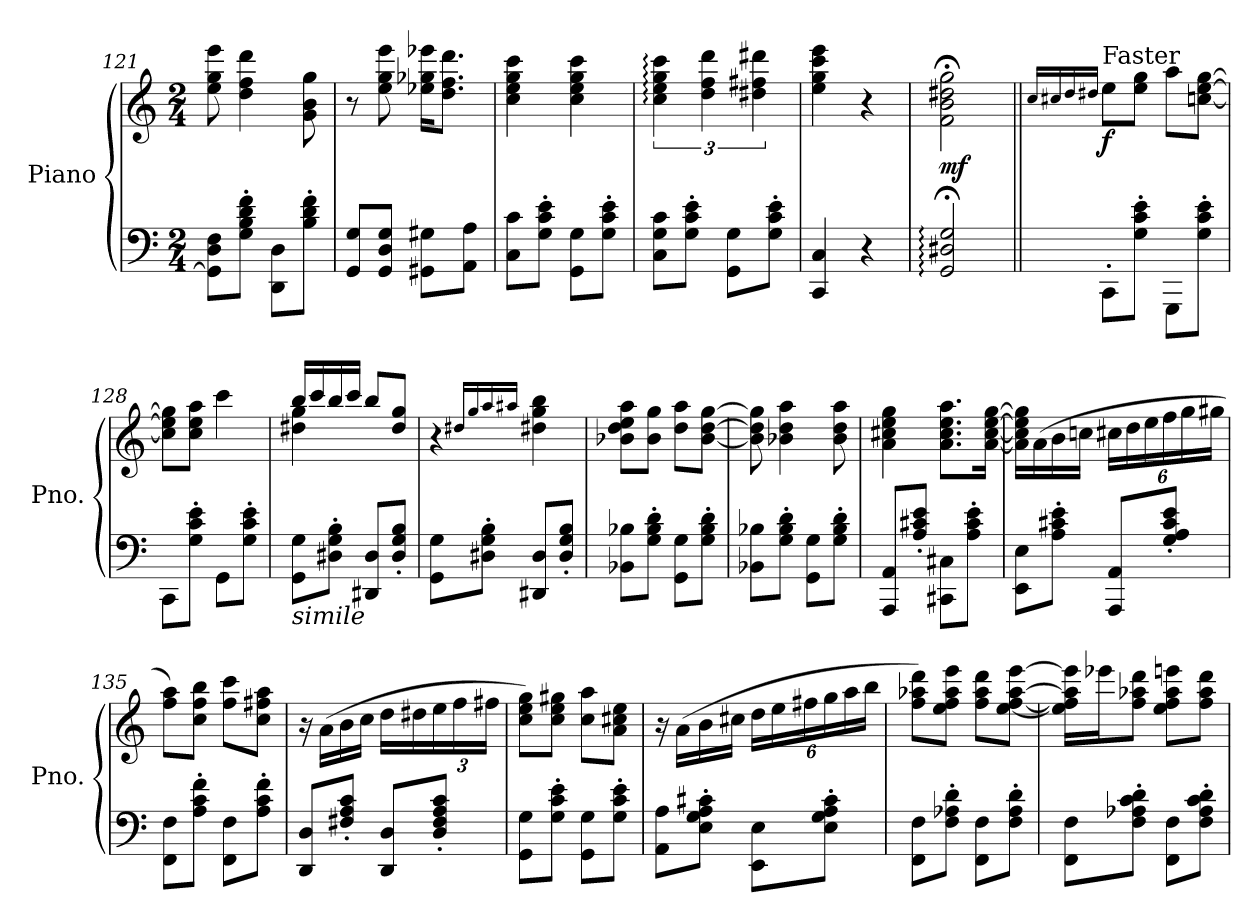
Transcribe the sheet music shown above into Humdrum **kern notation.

**kern	**kern	**dynam
*part1	*part1	*part1
*staff2	*staff1	*staff1/2
*I"Piano	*	*
*I'Pno.	*	*
!!LO:LB:g=z
*clefF4	*clefG2	*
*k[]	*k[]	*
*M2/4	*M2/4	*
=121	=121	=121
8GG\] 8D\ 8F\L	8ee\ 8gg\ 8eee\	.
8G\' 8B\' 8d\' 8f\'J	4dd\ 4ff\ 4ddd\	.
8DD\ 8D\L	.	.
8B\' 8d\' 8f\'J	8g\ 8b\ 8gg\	.
=122	=122	=122
8GG/ 8G/L	8r	.
8GG/ 8D/ 8G/J	8ee\ 8gg\ 8eee\	.
8GG#X\ 8G#X\L	16ee-X\ 16gg-X\ 16eee-X\KL	.
.	8.dd\ 8.ff\ 8.ddd\J	.
8AA\ 8A\J	.	.
=123	=123	=123
8C\ 8c\L	4cc\ 4ee\ 4gg\ 4ccc\	.
8G\' 8c\' 8e\'J	.	.
8GG\ 8G\L	4cc\ 4ee\ 4gg\ 4ccc\	.
8G\' 8c\' 8e\'J	.	.
=124	=124	=124
8C\ 8G\ 8c\L	6cc\: 6ee\: 6gg\: 6ccc\:	.
8G\' 8c\' 8e\'J	.	.
.	6dd\ 6ff\ 6ddd\	.
8GG\ 8G\L	.	.
.	6dd#X\ 6ff#X\ 6ddd#X\	.
8G\' 8c\' 8e\'J	.	.
=125	=125	=125
4CC/ 4C/	4ee\ 4gg\ 4ccc\ 4eee\	.
4r	4r	.
=126	=126	=126
!	!	!LO:DY:b
2GG/;<: 2D#X/;<: 2G/;<:	2f\;< 2b\;< 2dd#X\;< 2gg\;<	mf
!!LO:LB:g=z
=127||	=127||	=127||
*	*MM147	*
.	16qcc/LL	.
.	16qcc#X/	.
.	16qdd/	.
.	16qdd#X/JJ	.
!	!LO:TX:a:t=Faster	!
!	!	!LO:DY:b
8CC'\L	8ee\L	f
8G\' 8c\' 8e\'J	8ee\ 8gg\J	.
8GGG\L	8aa\L	.
8G\' 8c\' 8e\'J	[8ccn\ [8ee\ [8gg\J	.
=128	=128	=128
8CC\L	8cc\] 8ee\] 8gg\]L	.
8G\' 8c\' 8e\'J	8cc\ 8ee\ 8aa\J	.
8GG\L	4ccc\	.
8G\' 8c\' 8e\'J	.	.
=129	=129	=129
*	*^	*
!LO:TX:b:i:t=simile	!	!	!
8GG\ 8G\L	16bb/LL	4dd#X\ 4gg\	.
.	16ccc/	.	.
8D#X\' 8G\' 8B\'J	16bb/	.	.
.	16ccc/JJ	.	.
8DD#X/ 8D#/L	8bb/L	4ryy	.
8D#/' 8G/' 8B/'J	8dd#/ 8gg/J	.	.
*	*v	*v	*
=130	=130	=130
8GG\ 8G\L	4r	.
8D#X\' 8G\' 8B\'J	.	.
.	16qdd#X/LL	.
.	16qgg/	.
.	16qaa/	.
.	16qaa#X/JJ	.
8DD#X/ 8D#/L	4dd#\ 4gg\ 4bb\	.
8D#/' 8G/' 8B/'J	.	.
=131	=131	=131
8BB-X\ 8B-X\L	8b-X\ 8dd\ 8ee\ 8aa\L	.
8G\' 8B-\' 8d\'J	8b-\ 8gg\J	.
8GG\ 8G\L	8dd\ 8aa\L	.
8G\' 8B-\' 8d\'J	[8b-\ [8dd\ [8gg\J	.
!!LO:PB:g=z
=132	=132	=132
8BB-X\ 8B-X\L	8b-\] 8dd\] 8gg\]	.
8G\' 8B-\' 8d\'J	4b-X\ 4dd\ 4aa\	.
8GG\ 8G\L	.	.
8G\' 8B-\' 8d\'J	8b-\ 8dd\ 8aa\	.
=133	=133	=133
8AAA/ 8AA/L	4a\ 4cc#X\ 4ee\ 4gg\	.
8A/' 8c#X/' 8e/'J	.	.
8CC#X\ 8C#X\L	8.a\ 8.cc#\ 8.ee\ 8.aa\L	.
8A\' 8c#\' 8e\'J	.	.
.	[16a\ [16cc#\ [16ee\ [16gg\Jk	.
=134	=134	=134
8EE\ 8E\L	16a\] 16cc#\] 16ee\] 16gg\]LL	.
.	(>16a\	.
8A\' 8c#X\' 8e\'J	16b\	.
.	16ccn\JJ	.
*	*Xbrackettup	*
8AAA/ 8AA/L	24cc#X\LL	.
.	24dd\	.
.	24ee\	.
8G/' 8A/' 8c#/' 8e/'J	24ff\	.
.	24gg\	.
.	24gg#X\JJ	.
=135	=135	=135
8FF\ 8F\L	8ff\ 8aa\L)	.
8A\' 8c\' 8f\'J	8cc\ 8ff\ 8bb\J	.
8FF\ 8F\L	8ff\ 8ccc\L	.
8A\' 8c\' 8f\'J	8cc\ 8ff#X\ 8aa\J	.
!!LO:LB:g=z
=136	=136	=136
8DD/ 8D/L	16r	.
.	(>16a\LL	.
8F#X/' 8A/' 8c/'J	16b\	.
.	16cc\JJ	.
8DD/ 8D/L	16dd\LL	.
.	16dd#X\	.
8D/' 8F#/' 8A/' 8c/'J	24ee\	.
.	24ff\	.
.	24ff#X\JJ	.
=137	=137	=137
8GG\ 8G\L	8cc\ 8ee\ 8gg\L)	.
8G\' 8c\' 8e\'J	8cc\ 8ee\ 8gg#X\J	.
8GG\ 8G\L	8cc\ 8aa\L	.
8G\' 8c\' 8e\'J	8a\ 8cc#X\ 8ee\J	.
=138	=138	=138
8AA\ 8A\L	16r	.
.	(>16a\LL	.
8E\' 8G\' 8A\' 8c#X\'J	16b\	.
.	16cc#X\JJ	.
8EE\ 8E\L	24dd\LL	.
.	24ee\	.
.	24ff#X\	.
8E\' 8G\' 8A\' 8c#\'J	24gg\	.
.	24aa\	.
.	24bb\JJ	.
!!LO:LB:g=z
=139	=139	=139
8FF\ 8F\L	8ff\ 8aa-X\ 8ddd\L)	.
8F\' 8A-X\' 8d\'J	8ee\ 8ff\ 8aa-\ 8eee\J	.
8FF\ 8F\L	8ff\ 8aa-\ 8ddd\L	.
8F\' 8A-\' 8d\'J	[8ee\ [8ff\ [8aa-\ [8eee\J	.
=140	=140	=140
8FF\ 8F\L	16ee\] 16ff\] 16aa-\] 16eee\]LL	.
.	16eee-X\J	.
8F\' 8A-X\' 8c\' 8d\'J	8ff\ 8aa-X\ 8ddd\J	.
8FF\ 8F\L	8ee\ 8ff\ 8aa-\ 8eeen\L	.
8F\' 8A-\' 8c\' 8d\'J	8ff\ 8aa-\ 8ddd\J	.
=	=	=
*-	*-	*-
